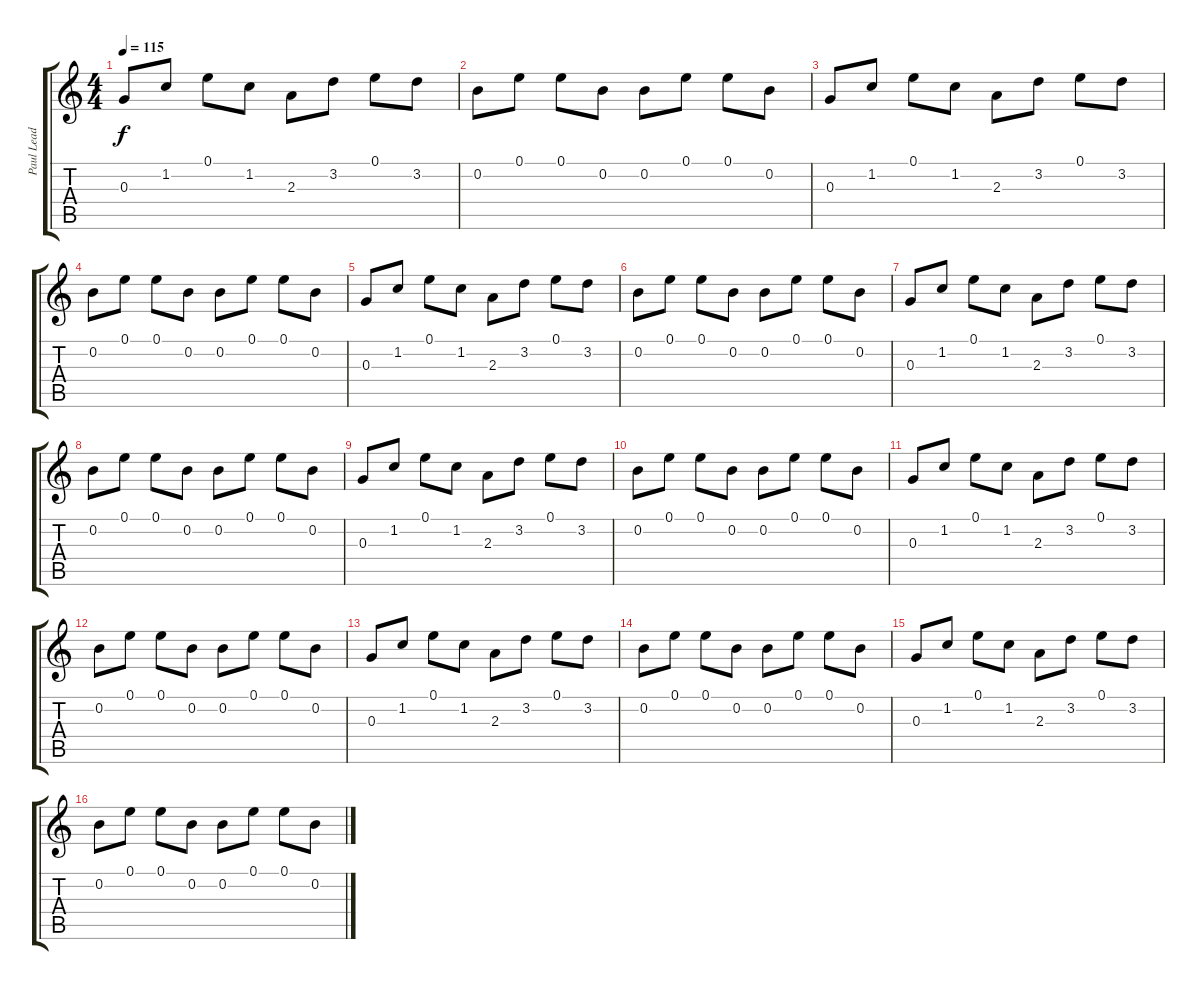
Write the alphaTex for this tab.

\track ("Paul Lead" "Paul Lead") {instrument distortionguitar}
\staff {score tabs}
\tuning (E4 B3 G3 D3 A2 E2) {hide}
\ts (4 4)
\tempo 115
\clef g2
\ks c
0.3.8{dy f} 1.2.8 0.1.8 1.2.8 2.3.8 3.2.8 0.1.8 3.2.8 |
0.2.8 0.1.8 0.1.8 0.2.8 0.2.8 0.1.8 0.1.8 0.2.8 |
0.3.8 1.2.8 0.1.8 1.2.8 2.3.8 3.2.8 0.1.8 3.2.8 |
0.2.8 0.1.8 0.1.8 0.2.8 0.2.8 0.1.8 0.1.8 0.2.8 |
0.3.8 1.2.8 0.1.8 1.2.8 2.3.8 3.2.8 0.1.8 3.2.8 |
0.2.8 0.1.8 0.1.8 0.2.8 0.2.8 0.1.8 0.1.8 0.2.8 |
0.3.8 1.2.8 0.1.8 1.2.8 2.3.8 3.2.8 0.1.8 3.2.8 |
0.2.8 0.1.8 0.1.8 0.2.8 0.2.8 0.1.8 0.1.8 0.2.8 |
0.3.8 1.2.8 0.1.8 1.2.8 2.3.8 3.2.8 0.1.8 3.2.8 |
0.2.8 0.1.8 0.1.8 0.2.8 0.2.8 0.1.8 0.1.8 0.2.8 |
0.3.8 1.2.8 0.1.8 1.2.8 2.3.8 3.2.8 0.1.8 3.2.8 |
0.2.8 0.1.8 0.1.8 0.2.8 0.2.8 0.1.8 0.1.8 0.2.8 |
0.3.8 1.2.8 0.1.8 1.2.8 2.3.8 3.2.8 0.1.8 3.2.8 |
0.2.8 0.1.8 0.1.8 0.2.8 0.2.8 0.1.8 0.1.8 0.2.8 |
0.3.8 1.2.8 0.1.8 1.2.8 2.3.8 3.2.8 0.1.8 3.2.8 |
0.2.8 0.1.8 0.1.8 0.2.8 0.2.8 0.1.8 0.1.8 0.2.8
